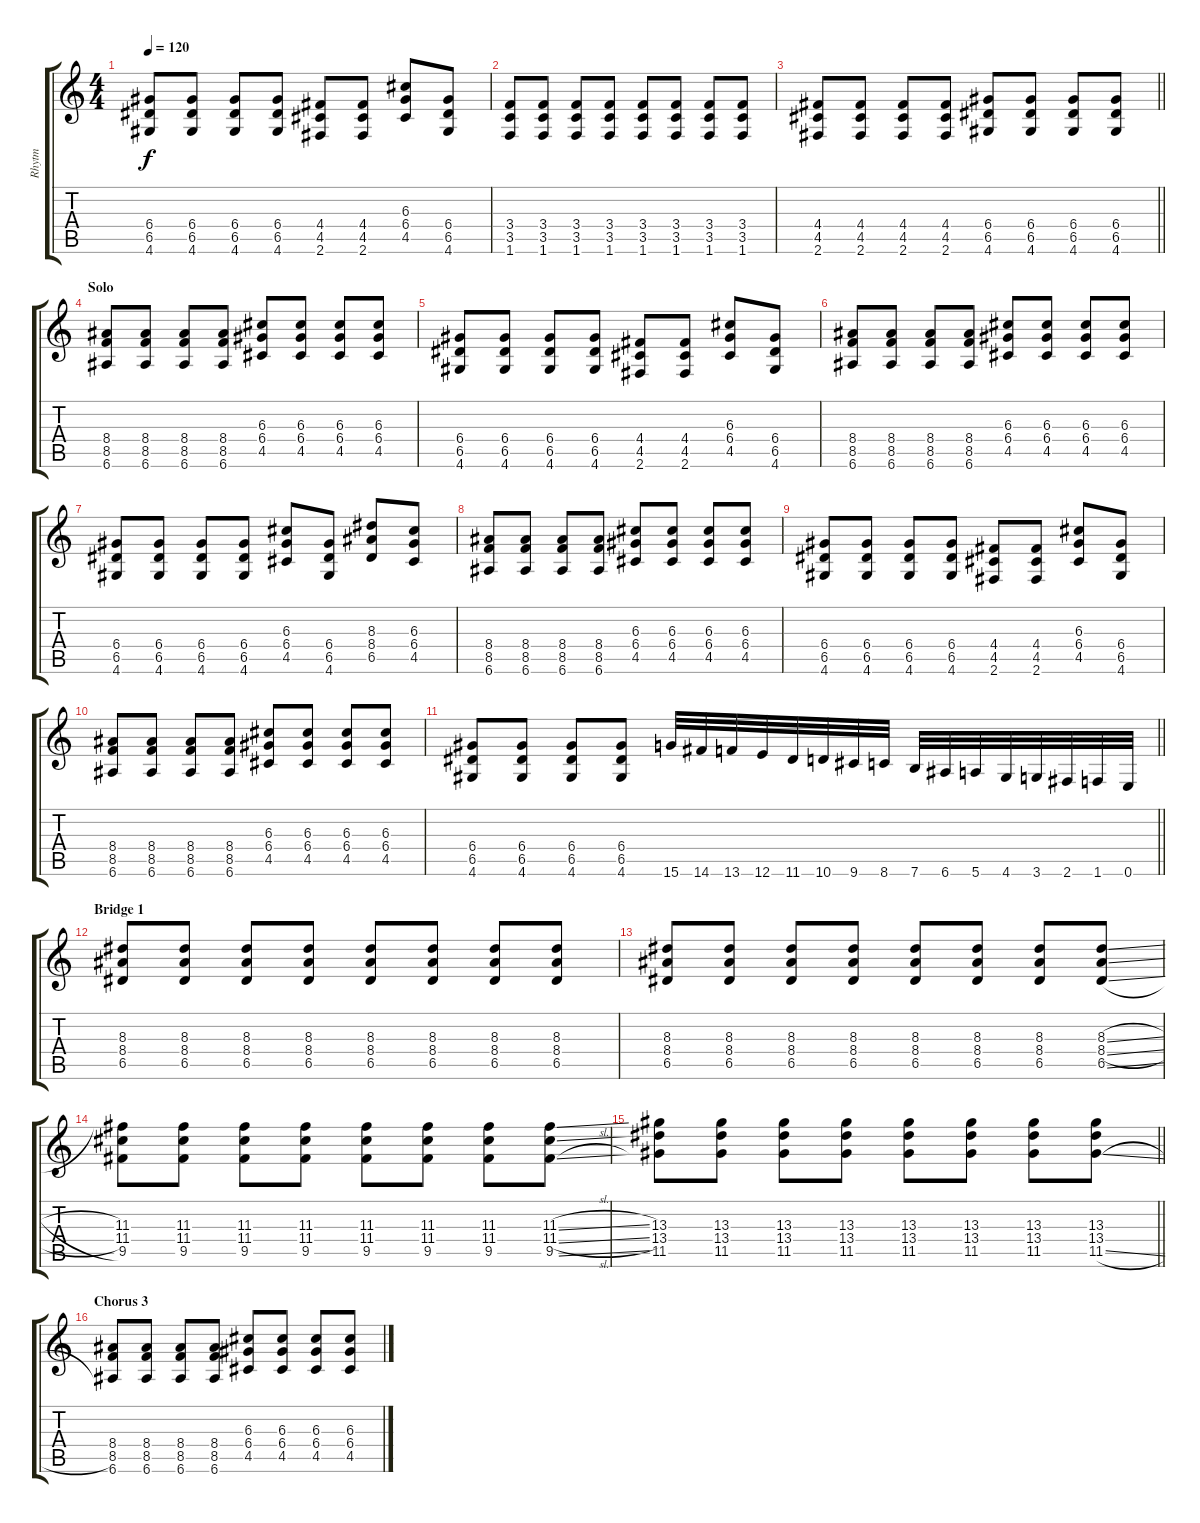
\track ("Rhytm" "Rhytm") {instrument distortionguitar}
\staff {score tabs}
\tuning (E4 B3 G3 D3 A2 E2) {hide}
\ts (4 4)
\tempo 120
\clef g2
\ks c
(6.4 6.5 4.6).8{dy f} (6.4 6.5 4.6).8 (6.4 6.5 4.6).8 (6.4 6.5 4.6).8 (4.4 4.5 2.6).8 (4.4 4.5 2.6).8 (6.3 6.4 4.5).8 (6.4 6.5 4.6).8 |
(3.4 3.5 1.6).8 (3.4 3.5 1.6).8 (3.4 3.5 1.6).8 (3.4 3.5 1.6).8 (3.4 3.5 1.6).8 (3.4 3.5 1.6).8 (3.4 3.5 1.6).8 (3.4 3.5 1.6).8 |
\barLineRight lightlight
(4.4 4.5 2.6).8 (4.4 4.5 2.6).8 (4.4 4.5 2.6).8 (4.4 4.5 2.6).8 (6.4 6.5 4.6).8 (6.4 6.5 4.6).8 (6.4 6.5 4.6).8 (6.4 6.5 4.6).8 |
\section ("" "Solo")
(8.4 8.5 6.6).8 (8.4 8.5 6.6).8 (8.4 8.5 6.6).8 (8.4 8.5 6.6).8 (6.3 6.4 4.5).8 (6.3 6.4 4.5).8 (6.3 6.4 4.5).8 (6.3 6.4 4.5).8 |
(6.4 6.5 4.6).8 (6.4 6.5 4.6).8 (6.4 6.5 4.6).8 (6.4 6.5 4.6).8 (4.4 4.5 2.6).8 (4.4 4.5 2.6).8 (6.3 6.4 4.5).8 (6.4 6.5 4.6).8 |
(8.4 8.5 6.6).8 (8.4 8.5 6.6).8 (8.4 8.5 6.6).8 (8.4 8.5 6.6).8 (6.3 6.4 4.5).8 (6.3 6.4 4.5).8 (6.3 6.4 4.5).8 (6.3 6.4 4.5).8 |
(6.4 6.5 4.6).8 (6.4 6.5 4.6).8 (6.4 6.5 4.6).8 (6.4 6.5 4.6).8 (6.3 6.4 4.5).8 (6.4 6.5 4.6).8 (8.3 8.4 6.5).8 (6.3 6.4 4.5).8 |
(8.4 8.5 6.6).8 (8.4 8.5 6.6).8 (8.4 8.5 6.6).8 (8.4 8.5 6.6).8 (6.3 6.4 4.5).8 (6.3 6.4 4.5).8 (6.3 6.4 4.5).8 (6.3 6.4 4.5).8 |
(6.4 6.5 4.6).8 (6.4 6.5 4.6).8 (6.4 6.5 4.6).8 (6.4 6.5 4.6).8 (4.4 4.5 2.6).8 (4.4 4.5 2.6).8 (6.3 6.4 4.5).8 (6.4 6.5 4.6).8 |
(8.4 8.5 6.6).8 (8.4 8.5 6.6).8 (8.4 8.5 6.6).8 (8.4 8.5 6.6).8 (6.3 6.4 4.5).8 (6.3 6.4 4.5).8 (6.3 6.4 4.5).8 (6.3 6.4 4.5).8 |
\barLineRight lightlight
(6.4 6.5 4.6).8 (6.4 6.5 4.6).8 (6.4 6.5 4.6).8 (6.4 6.5 4.6).8 15.6.32{instrument guitarfretnoise} 14.6.32 13.6.32 12.6.32 11.6.32 10.6.32 9.6.32 8.6.32 7.6.32 6.6.32 5.6.32 4.6.32 3.6.32 2.6.32 1.6.32 0.6.32 |
\section ("" "Bridge 1")
(8.3 8.4 6.5).8{instrument distortionguitar} (8.3 8.4 6.5).8 (8.3 8.4 6.5).8 (8.3 8.4 6.5).8 (8.3 8.4 6.5).8 (8.3 8.4 6.5).8 (8.3 8.4 6.5).8 (8.3 8.4 6.5).8 |
(8.3 8.4 6.5).8 (8.3 8.4 6.5).8 (8.3 8.4 6.5).8 (8.3 8.4 6.5).8 (8.3 8.4 6.5).8 (8.3 8.4 6.5).8 (8.3 8.4 6.5).8 (8.3{sl} 8.4{sl} 6.5{sl}).8 |
(11.3 11.4 9.5).8 (11.3 11.4 9.5).8 (11.3 11.4 9.5).8 (11.3 11.4 9.5).8 (11.3 11.4 9.5).8 (11.3 11.4 9.5).8 (11.3 11.4 9.5).8 (11.3{sl} 11.4{sl} 9.5{sl}).8 |
\barLineRight lightlight
(13.3 13.4 11.5).8 (13.3 13.4 11.5).8 (13.3 13.4 11.5).8 (13.3 13.4 11.5).8 (13.3 13.4 11.5).8 (13.3 13.4 11.5).8 (13.3 13.4 11.5).8 (13.3 13.4 11.5{sl}).8 |
\section ("" "Chorus 3")
(8.4 8.5 6.6).8 (8.4 8.5 6.6).8 (8.4 8.5 6.6).8 (8.4 8.5 6.6).8 (6.3 6.4 4.5).8 (6.3 6.4 4.5).8 (6.3 6.4 4.5).8 (6.3 6.4 4.5).8
